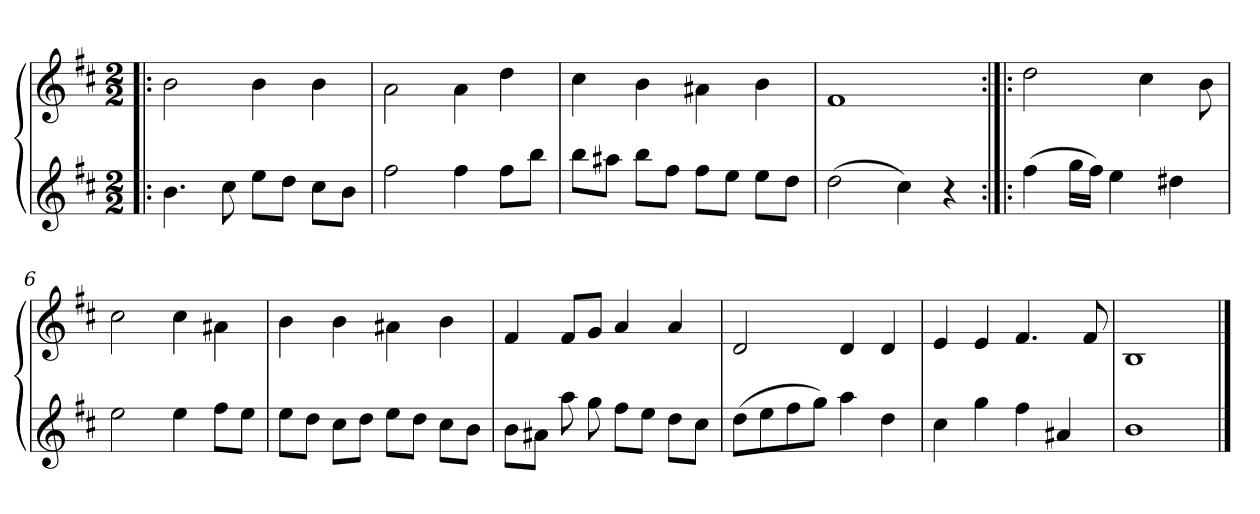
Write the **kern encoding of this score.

**kern	**kern
*part1	*part1
*staff2	*staff1
*clefG2	*clefG2
*k[f#c#]	*k[f#c#]
*M2/2	*M2/2
=1!|:	=1!|:
4.b\	2b\
8cc#\	.
8ee\L	4b\
8dd\J	.
8cc#\L	4b\
8b\J	.
=2	=2
2ff#\	2a\
4ff#\	4a\
8ff#\L	4dd\
8bb\J	.
=3	=3
8bb\L	4cc#\
8aa#X\J	.
8bb\L	4b\
8ff#\J	.
8ff#\L	4a#X\
8ee\J	.
8ee\L	4b\
8dd\J	.
=4	=4
(>2dd\	1f#
4cc#\)	.
4r	.
=5:|!|:	=5:|!|:
(>4ff#\	2dd\
16gg\LL	.
16ff#\JJ)	.
4ee\	.
.	4cc#\
4dd#X\	.
.	8b\
!!LO:LB:g=z
=6	=6
2ee\	2cc#\
4ee\	4cc#\
8ff#\L	4a#X\
8ee\J	.
=7	=7
8ee\L	4b\
8dd\J	.
8cc#\L	4b\
8dd\J	.
8ee\L	4a#X\
8dd\J	.
8cc#\L	4b\
8b\J	.
=8	=8
8b\L	4f#/
8a#X\J	.
8aa\	8f#/L
8gg\	8g/J
8ff#\L	4a/
8ee\J	.
8dd\L	4a/
8cc#\J	.
=9	=9
(>8dd\L	2d/
8ee\	.
8ff#\	.
8gg\J)	.
4aa\	4d/
4dd\	4d/
=10	=10
4cc#\	4e/
4gg\	4e/
4ff#\	4.f#/
4a#X/	.
.	8f#/
=11	=11
1b	1B
==	==
*-	*-
